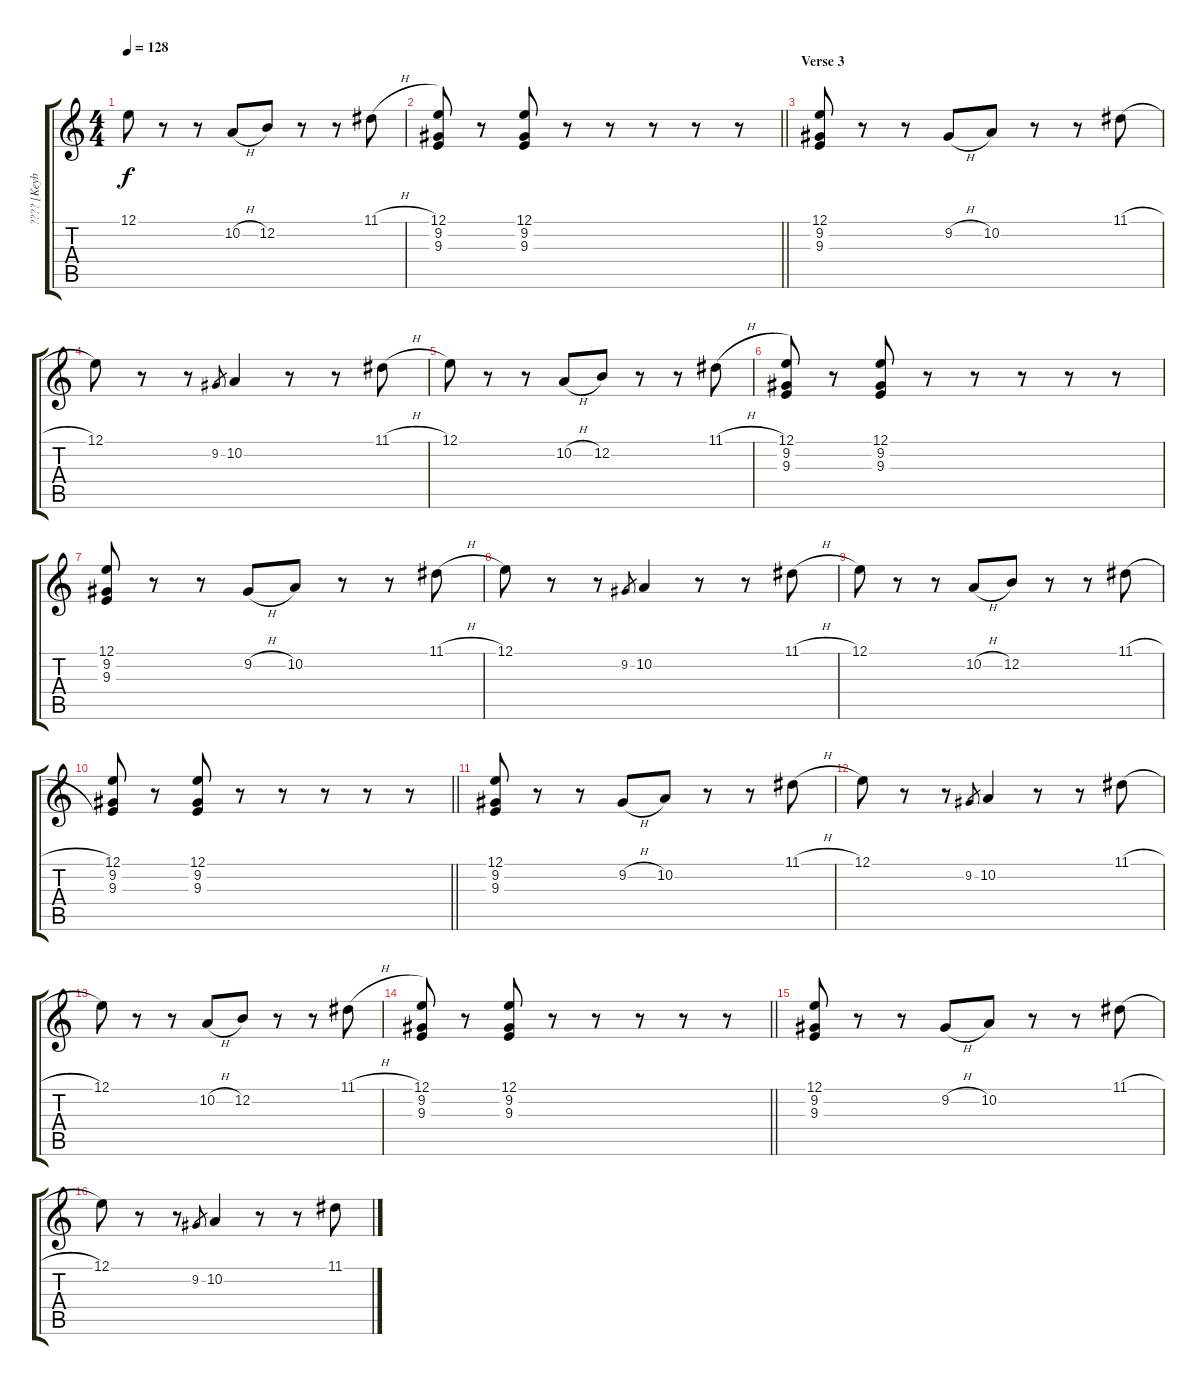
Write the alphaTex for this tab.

\track ("???? [Keyboard]" "???? [Keyb") {instrument drawbarorgan}
\staff {score tabs}
\tuning (E4 B3 G3 D3 A2 E2) {hide}
\ts (4 4)
\tempo 128
\clef g2
\ks c
12.1.8{dy f} r.8 r.8 10.2{h}.8{beam merge} 12.2.8 r.8 r.8 11.1{h}.8 |
\barLineRight lightlight
(12.1 9.2 9.3).8 r.8 (12.1 9.2 9.3).8 r.8 r.8 r.8 r.8 r.8 |
\section ("" "Verse 3")
(12.1 9.2 9.3).8 r.8 r.8 9.2{h}.8{beam merge} 10.2.8 r.8 r.8 11.1{h}.8 |
12.1.8 r.8 r.8 9.2.8{gr} 10.2.4 r.8 r.8 11.1{h}.8 |
12.1.8 r.8 r.8 10.2{h}.8{beam merge} 12.2.8 r.8 r.8 11.1{h}.8 |
(12.1 9.2 9.3).8 r.8 (12.1 9.2 9.3).8 r.8 r.8 r.8 r.8 r.8 |
(12.1 9.2 9.3).8 r.8 r.8 9.2{h}.8{beam merge} 10.2.8 r.8 r.8 11.1{h}.8 |
12.1.8 r.8 r.8 9.2.8{gr} 10.2.4 r.8 r.8 11.1{h}.8 |
12.1.8 r.8 r.8 10.2{h}.8{beam merge} 12.2.8 r.8 r.8 11.1{h}.8 |
\barLineRight lightlight
(12.1 9.2 9.3).8 r.8 (12.1 9.2 9.3).8 r.8 r.8 r.8 r.8 r.8 |
(12.1 9.2 9.3).8 r.8 r.8 9.2{h}.8{beam merge} 10.2.8 r.8 r.8 11.1{h}.8 |
12.1.8 r.8 r.8 9.2.8{gr} 10.2.4 r.8 r.8 11.1{h}.8 |
12.1.8 r.8 r.8 10.2{h}.8{beam merge} 12.2.8 r.8 r.8 11.1{h}.8 |
\barLineRight lightlight
(12.1 9.2 9.3).8 r.8 (12.1 9.2 9.3).8 r.8 r.8 r.8 r.8 r.8 |
(12.1 9.2 9.3).8 r.8 r.8 9.2{h}.8{beam merge} 10.2.8 r.8 r.8 11.1{h}.8 |
12.1.8 r.8 r.8 9.2.8{gr} 10.2.4 r.8 r.8 11.1{h}.8
